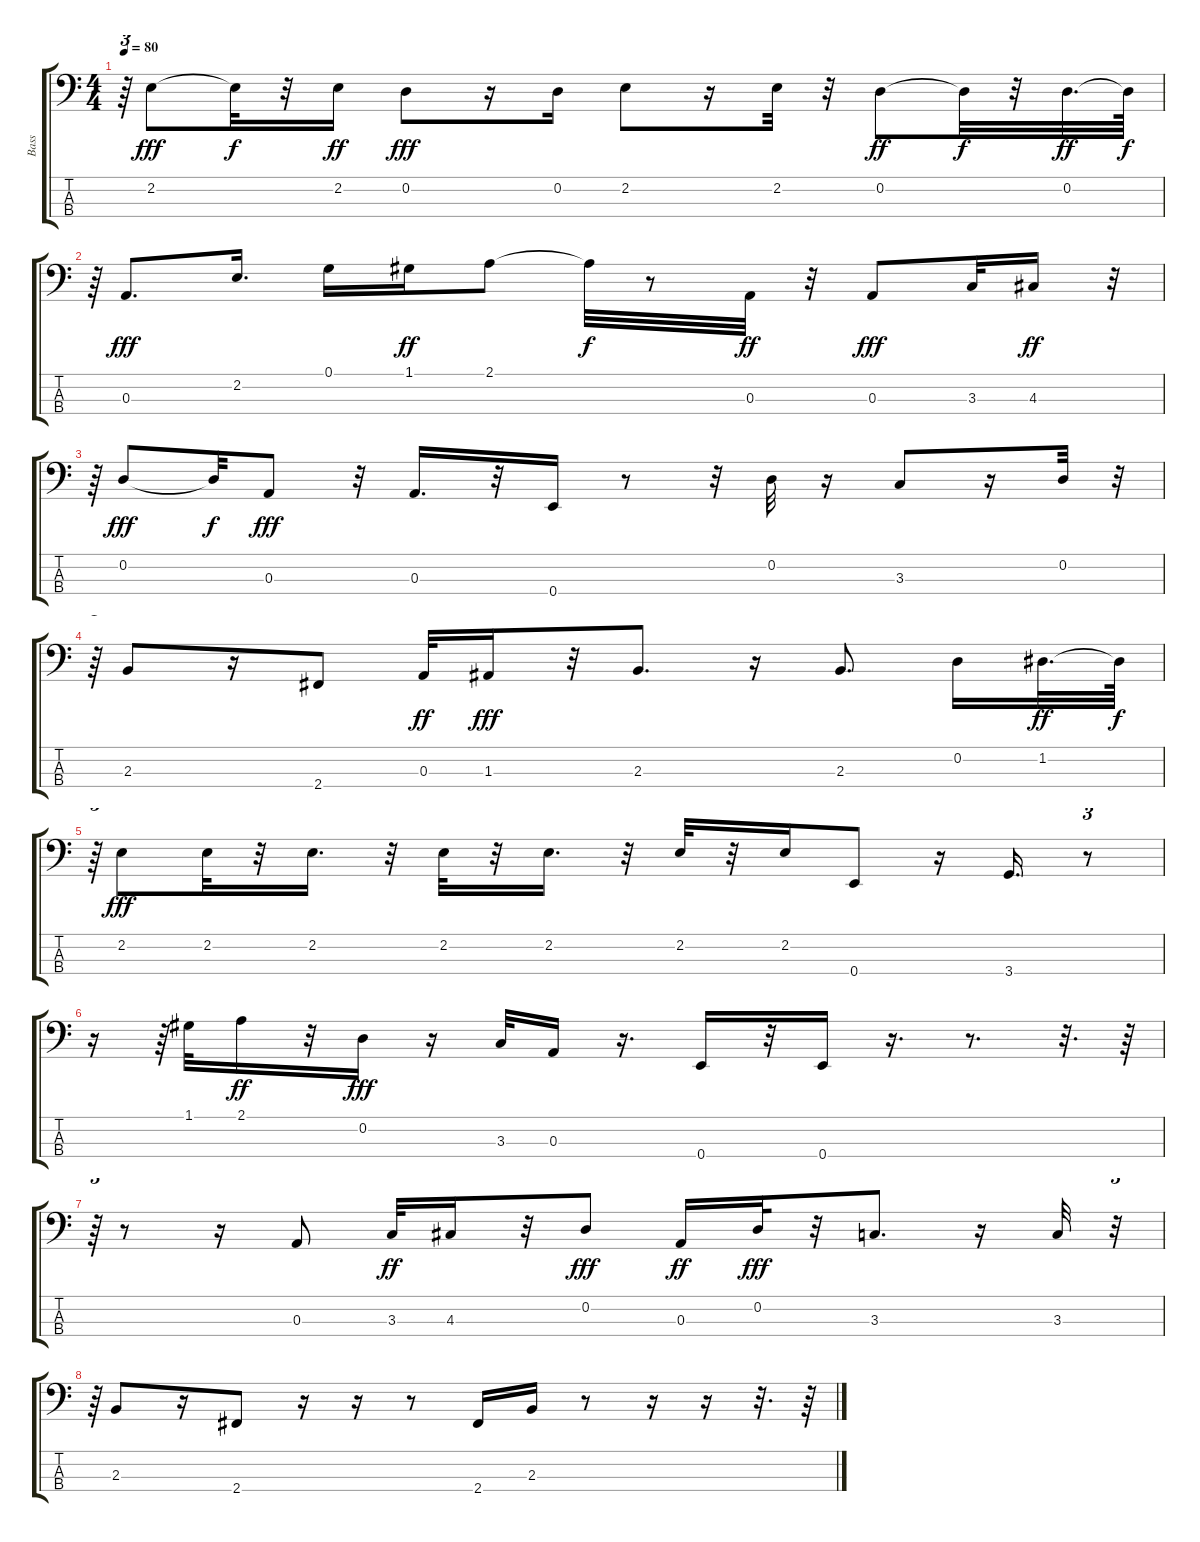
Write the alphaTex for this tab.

\track ("Bass" "Bass") {instrument fretlessbass}
\staff {score tabs}
\tuning (G2 D2 A1 E1) {hide}
\ts (4 4)
\tempo 80
\clef f4
\ks c
r.64{tu (3 2) dy f} 2.2.8{dy fff} 2.2{t}.32{dy f} r.32 2.2.16{dy ff} 0.2.8{dy fff} r.16 0.2.16 2.2.8 r.16 2.2.32 r.32 0.2.8{dy ff} 0.2{t}.32{dy f} r.32 0.2.32{d dy ff} 0.2{t}.64{dy f} |
r.64{tu (3 2)} 0.3.8{d dy fff} 2.2.16{d} 0.1.16 1.1.16{dy ff} 2.1.8 2.1{t}.32{dy f} r.8 0.3.32{dy ff} r.32 0.3.8{dy fff} 3.3.32 4.3.16{dy ff} r.32{tu (3 2)} |
r.64{tu (3 2)} 0.2.8{dy fff} 0.2{t}.32{dy f} 0.3.8{dy fff} r.32 0.3.16{d} r.32 0.4.16 r.8 r.32 0.2.32 r.16 3.3.8 r.16 0.2.32 r.32{tu (3 2)} |
r.64{tu (3 2)} 2.3.8 r.16 2.4.8 0.3.32{dy ff} 1.3.16{dy fff} r.32 2.3.8{d} r.16 2.3.8{d} 0.2.16 1.2.32{d dy ff} 1.2{t}.64{dy f} |
r.64{tu (3 2)} 2.2.8{dy fff} 2.2.32 r.32 2.2.16{d} r.32 2.2.32 r.32 2.2.16{d} r.32 2.2.32 r.32 2.2.16 0.4.8 r.16 3.4.16{d} r.8{tu (3 2)} |
r.16 r.64{tu (3 2)} 1.1.32 2.1.16{dy ff} r.32 0.2.16{dy fff} r.16 3.3.32 0.3.16 r.16{d} 0.4.16 r.32 0.4.16 r.16{d} r.8{d} r.32{d} r.64 |
r.64{tu (3 2)} r.8 r.16 0.3.8 3.3.32{dy ff} 4.3.16 r.32 0.2.8{dy fff} 0.3.16{dy ff} 0.2.32{dy fff} r.32 3.3.8{d} r.16 3.3.32 r.32{tu (3 2)} |
r.64{tu (3 2)} 2.3.8 r.16 2.4.8 r.16 r.16 r.8 2.4.16 2.3.16 r.8 r.16 r.16 r.32{d} r.64
